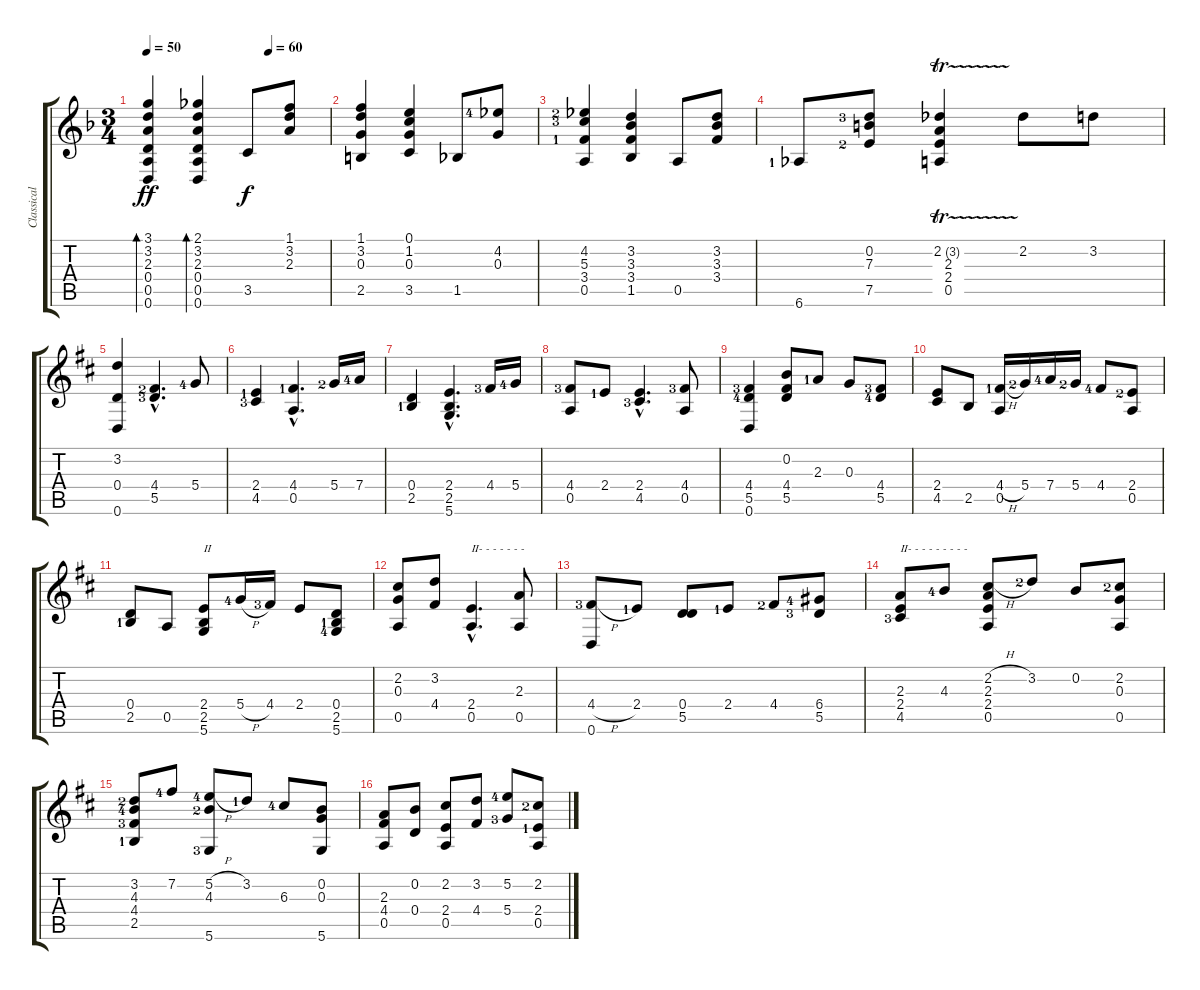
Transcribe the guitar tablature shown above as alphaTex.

\track ("Classical Guitar" "Classical ") {instrument acousticguitarnylon}
\staff {score tabs}
\tuning (E4 B3 G3 D3 A2 D2) {hide}
\ts (3 4)
\tempo 50
\tempo (60 0.6666666666666666)
\clef g2
\ks dminor
(3.1 3.2 2.3 0.4 0.5 0.6).4{bd 120 dy ff} (2.1 3.2 2.3 0.4 0.5 0.6).4{bd 120} 3.5.8{dy f} (1.1 3.2 2.3).8 |
(1.1 3.2 0.3 2.5).4 (0.1 1.2 0.3 3.5).4 1.5.8 (4.2{lf 5} 0.3).8 |
(4.2{lf 3} 5.3{lf 4} 3.4{lf 2} 0.5).4 (3.2 3.3 3.4 1.5).4 0.5.8 (3.2 3.3 3.4).8 |
6.6{lf 2}.8 (0.2 7.3{lf 4} 7.5{lf 3}).8 (2.2{tr (3 32)} 2.3 2.4 0.5).4 2.2.8 3.2.8 |
\ks bminor
(3.2 0.4 0.6).4 (4.4{hac lf 3} 5.5{lf 4}).4{d} 5.4{lf 5}.8 |
(2.4{lf 2} 4.5{lf 4}).4 (4.4{hac lf 2} 0.5{hac}).4{d} 5.4{lf 3}.16 7.4{lf 5}.16 |
(0.4 2.5{lf 2}).4 (2.4{hac} 2.5{hac} 5.6{hac}).4{d} 4.4{lf 4}.16 5.4{lf 5}.16 |
(4.4{lf 4} 0.5).8 2.4{lf 2}.8 (2.4{hac} 4.5{hac lf 4}).4{d} (4.4{lf 4} 0.5).8 |
(4.4{lf 4} 5.5{lf 5} 0.6).4 (0.2 4.4 5.5).8 2.3{lf 2}.8 0.3.8 (4.4{lf 4} 5.5{lf 5}).8 |
(2.4 4.5).8 2.5.8 (4.4{h lf 2} 0.5).16 5.4{lf 3}.16 7.4{lf 5}.16 5.4{lf 3}.16 4.4{lf 5}.8 (2.4{lf 3} 0.5).8 |
(0.4 2.5{lf 2}).8 0.5.8 (2.4 2.5 5.6).8{txt "II"} 5.4{h lf 5}.16 4.4{lf 4}.16 2.4.8 (0.4 2.5{lf 2} 5.6{lf 5}).8 |
(2.2 0.3 0.5).8 (3.2 4.4).8 (2.4{hac} 0.5{hac}).4{d txt "II- - - - - - -"} (2.3 0.5).8 |
(4.4{h lf 4} 0.6).8 2.4{lf 2}.8 (0.4 5.5).8 2.4{lf 2}.8 4.4{lf 3}.8 (6.4{lf 5} 5.5{lf 4}).8 |
(2.3 2.4 4.5{lf 4}).8{txt "II- - - - - - - - -"} 4.3{lf 5}.8 (2.2{h} 2.3 2.4 0.5).8 3.2{lf 3}.8 0.2.8 (2.2{lf 3} 0.3 0.5).8 |
(3.2{lf 3} 4.3{lf 5} 4.4{lf 4} 2.5{lf 2}).8 7.2{lf 5}.8 (5.2{h lf 5} 4.3{lf 3} 5.6{lf 4}).8 3.2{lf 2}.8 6.3{lf 5}.8 (0.2 0.3 5.6).8 |
(2.3 4.4 0.5).8 (0.2 0.4).8 (2.2 2.4 0.5).8 (3.2 4.4).8 (5.2{lf 5} 5.4{lf 4}).8 (2.2{lf 3} 2.4{lf 2} 0.5).8
